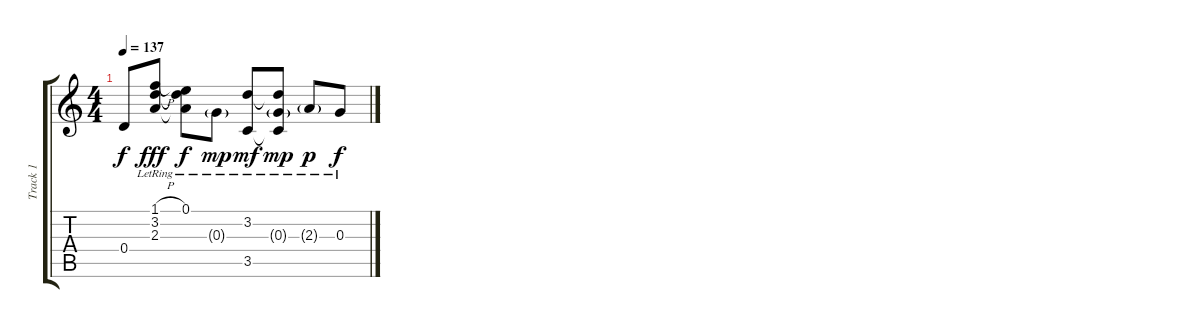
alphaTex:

\track ("Track 1" "Track 1") {instrument acousticguitarsteel}
\staff {score tabs}
\tuning (E4 B3 G3 D3 A2 E2) {hide}
\ts (4 4)
\tempo 137
\clef g2
\ks c
0.4.8{dy f} (1.1{h lr} 3.2{lr} 2.3{lr}).8{dy fff} (0.1{lr} 3.2{t} 2.3{t}).8{dy f} 0.3{g lr}.8{dy mp} (3.2{lr} 3.5).8{dy mf} (3.2{t} 0.3{g lr} 3.5{t}).8{dy mp} 2.3{g lr}.8{dy p} 0.3{lr}.8{dy f}
